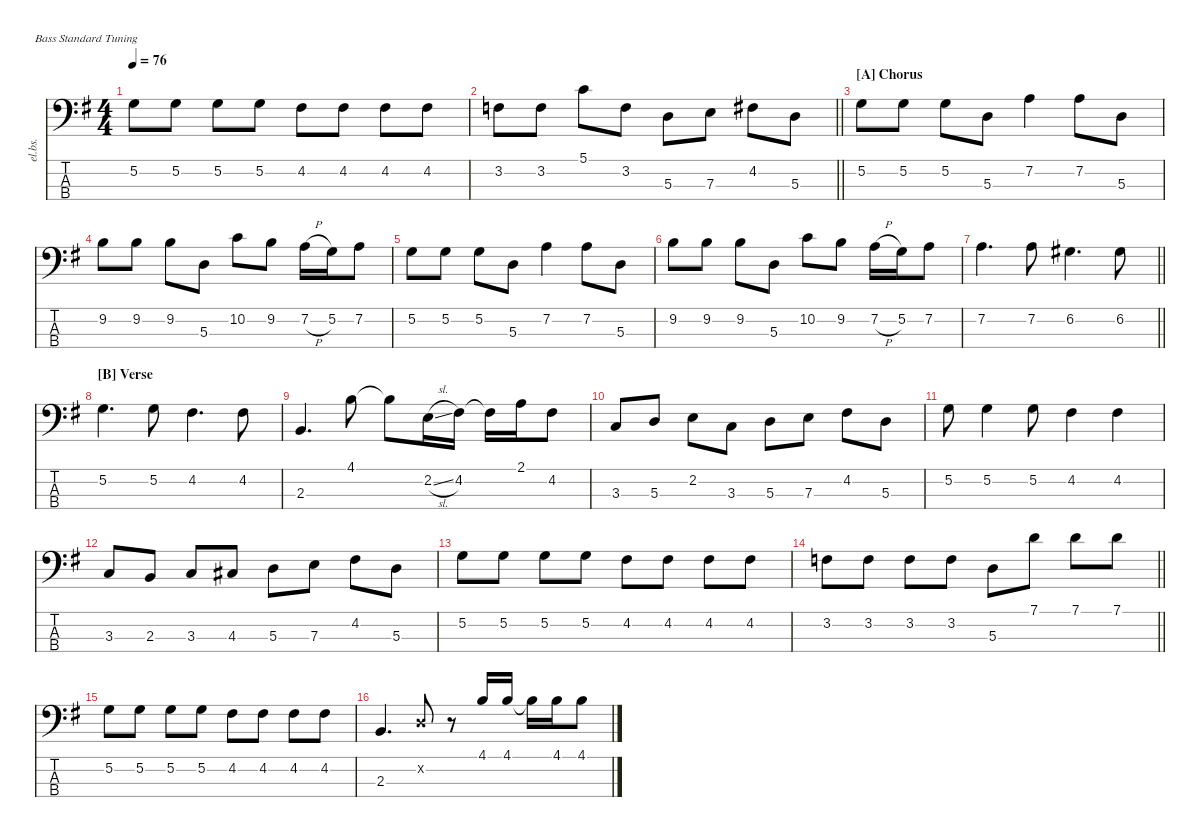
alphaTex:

\defaultSystemsLayout 4
\hideDynamics
\bracketExtendMode nobrackets
\otherSystemsTrackNameOrientation horizontal
\track ("Track 6" "el.bs.") {instrument electricbassfinger}
\staff {score tabs}
\tuning (G2 D2 A1 E1)
\ts (4 4)
\tempo 76
\clef f4
\ks g
5.2{acc forcenatural}.8{dy f beam Down} 5.2{acc forcenatural}.8{beam Down} 5.2{acc forcenatural}.8{beam Down} 5.2{acc forcenatural}.8{beam Down} 4.2{acc #}.8{beam Down} 4.2{acc #}.8{beam Down} 4.2{acc #}.8{beam Down} 4.2{acc #}.8{beam Down} |
\barLineRight lightlight
3.2{acc forcenatural}.8{beam Down} 3.2{acc forcenatural}.8{beam Down} 5.1{acc forcenatural}.8{beam Down} 3.2{acc forcenatural}.8{beam Down} 5.3{acc forcenatural}.8{beam Down} 7.3{acc forcenatural}.8{beam Down} 4.2{acc #}.8{beam Down} 5.3{acc forcenatural}.8{beam Down} |
\section ("A" "Chorus")
5.2{acc forcenatural}.8{beam Down} 5.2{acc forcenatural}.8{beam Down} 5.2{acc forcenatural}.8{beam Down} 5.3{acc forcenatural}.8{beam Down} 7.2{acc forcenatural}.4{beam Down} 7.2{acc forcenatural}.8{beam Down} 5.3{acc forcenatural}.8{beam Down} |
9.2{acc forcenatural}.8{beam Down} 9.2{acc forcenatural}.8{beam Down} 9.2{acc forcenatural}.8{beam Down} 5.3{acc forcenatural}.8{beam Down} 10.2{acc forcenatural}.8{beam Down} 9.2{acc forcenatural}.8{beam Down} 7.2{h acc forcenatural}.16{beam Down} 5.2{acc forcenatural}.16{beam Down} 7.2{acc forcenatural}.8{beam Down} |
5.2{acc forcenatural}.8{beam Down} 5.2{acc forcenatural}.8{beam Down} 5.2{acc forcenatural}.8{beam Down} 5.3{acc forcenatural}.8{beam Down} 7.2{acc forcenatural}.4{beam Down} 7.2{acc forcenatural}.8{beam Down} 5.3{acc forcenatural}.8{beam Down} |
9.2{acc forcenatural}.8{beam Down} 9.2{acc forcenatural}.8{beam Down} 9.2{acc forcenatural}.8{beam Down} 5.3{acc forcenatural}.8{beam Down} 10.2{acc forcenatural}.8{beam Down} 9.2{acc forcenatural}.8{beam Down} 7.2{h acc forcenatural}.16{beam Down} 5.2{acc forcenatural}.16{beam Down} 7.2{acc forcenatural}.8{beam Down} |
\barLineRight lightlight
7.2{acc forcenatural}.4{d beam Down} 7.2{acc forcenatural}.8{beam Down} 6.2{acc #}.4{d beam Down} 6.2{acc #}.8{beam Down} |
\section ("B" "Verse")
5.2{acc forcenatural}.4{d beam Down} 5.2{acc forcenatural}.8{beam Down} 4.2{acc #}.4{d beam Down} 4.2{acc #}.8{beam Down} |
2.3{acc forcenatural}.4{d beam Up} 4.1{acc forcenatural}.8{beam Down} 4.1{t acc forcenatural}.8{beam Down} 2.2{sl acc forcenatural}.16{beam Down} 4.2{acc #}.16{beam Down} 4.2{t acc #}.16{beam Down} 2.1{acc forcenatural}.16{beam Down} 4.2{acc #}.8{beam Down} |
3.3{acc forcenatural}.8{beam Up} 5.3{acc forcenatural}.8{beam Up} 2.2{acc forcenatural}.8{beam Down} 3.3{acc forcenatural}.8{beam Down} 5.3{acc forcenatural}.8{beam Down} 7.3{acc forcenatural}.8{beam Down} 4.2{acc #}.8{beam Down} 5.3{acc forcenatural}.8{beam Down} |
5.2{acc forcenatural}.8{beam Down} 5.2{acc forcenatural}.4{beam Down} 5.2{acc forcenatural}.8{beam Down} 4.2{acc #}.4{beam Down} 4.2{acc #}.4{beam Down} |
3.3{acc forcenatural}.8{beam Up} 2.3{acc forcenatural}.8{beam Up} 3.3{acc forcenatural}.8{beam Up} 4.3{acc #}.8{beam Up} 5.3{acc forcenatural}.8{beam Down} 7.3{acc forcenatural}.8{beam Down} 4.2{acc #}.8{beam Down} 5.3{acc forcenatural}.8{beam Down} |
5.2{acc forcenatural}.8{beam Down} 5.2{acc forcenatural}.8{beam Down} 5.2{acc forcenatural}.8{beam Down} 5.2{acc forcenatural}.8{beam Down} 4.2{acc #}.8{beam Down} 4.2{acc #}.8{beam Down} 4.2{acc #}.8{beam Down} 4.2{acc #}.8{beam Down} |
\barLineRight lightlight
3.2{acc forcenatural}.8{beam Down} 3.2{acc forcenatural}.8{beam Down} 3.2{acc forcenatural}.8{beam Down} 3.2{acc forcenatural}.8{beam Down} 5.3{acc forcenatural}.8{beam Down} 7.1{acc forcenatural}.8{beam Down} 7.1{acc forcenatural}.8{beam Down} 7.1{acc forcenatural}.8{beam Down} |
5.2{acc forcenatural}.8{beam Down} 5.2{acc forcenatural}.8{beam Down} 5.2{acc forcenatural}.8{beam Down} 5.2{acc forcenatural}.8{beam Down} 4.2{acc #}.8{beam Down} 4.2{acc #}.8{beam Down} 4.2{acc #}.8{beam Down} 4.2{acc #}.8{beam Down} |
2.3{acc forcenatural}.4{d beam Up} 0.2{x acc forcenatural}.8{beam Up} r.8{beam Up} 4.1{acc forcenatural}.16{beam Down} 4.1{acc forcenatural}.16{beam Down} 4.1{t acc forcenatural}.16{beam Down} 4.1{acc forcenatural}.16{beam Down} 4.1{acc forcenatural}.8{beam Down}
